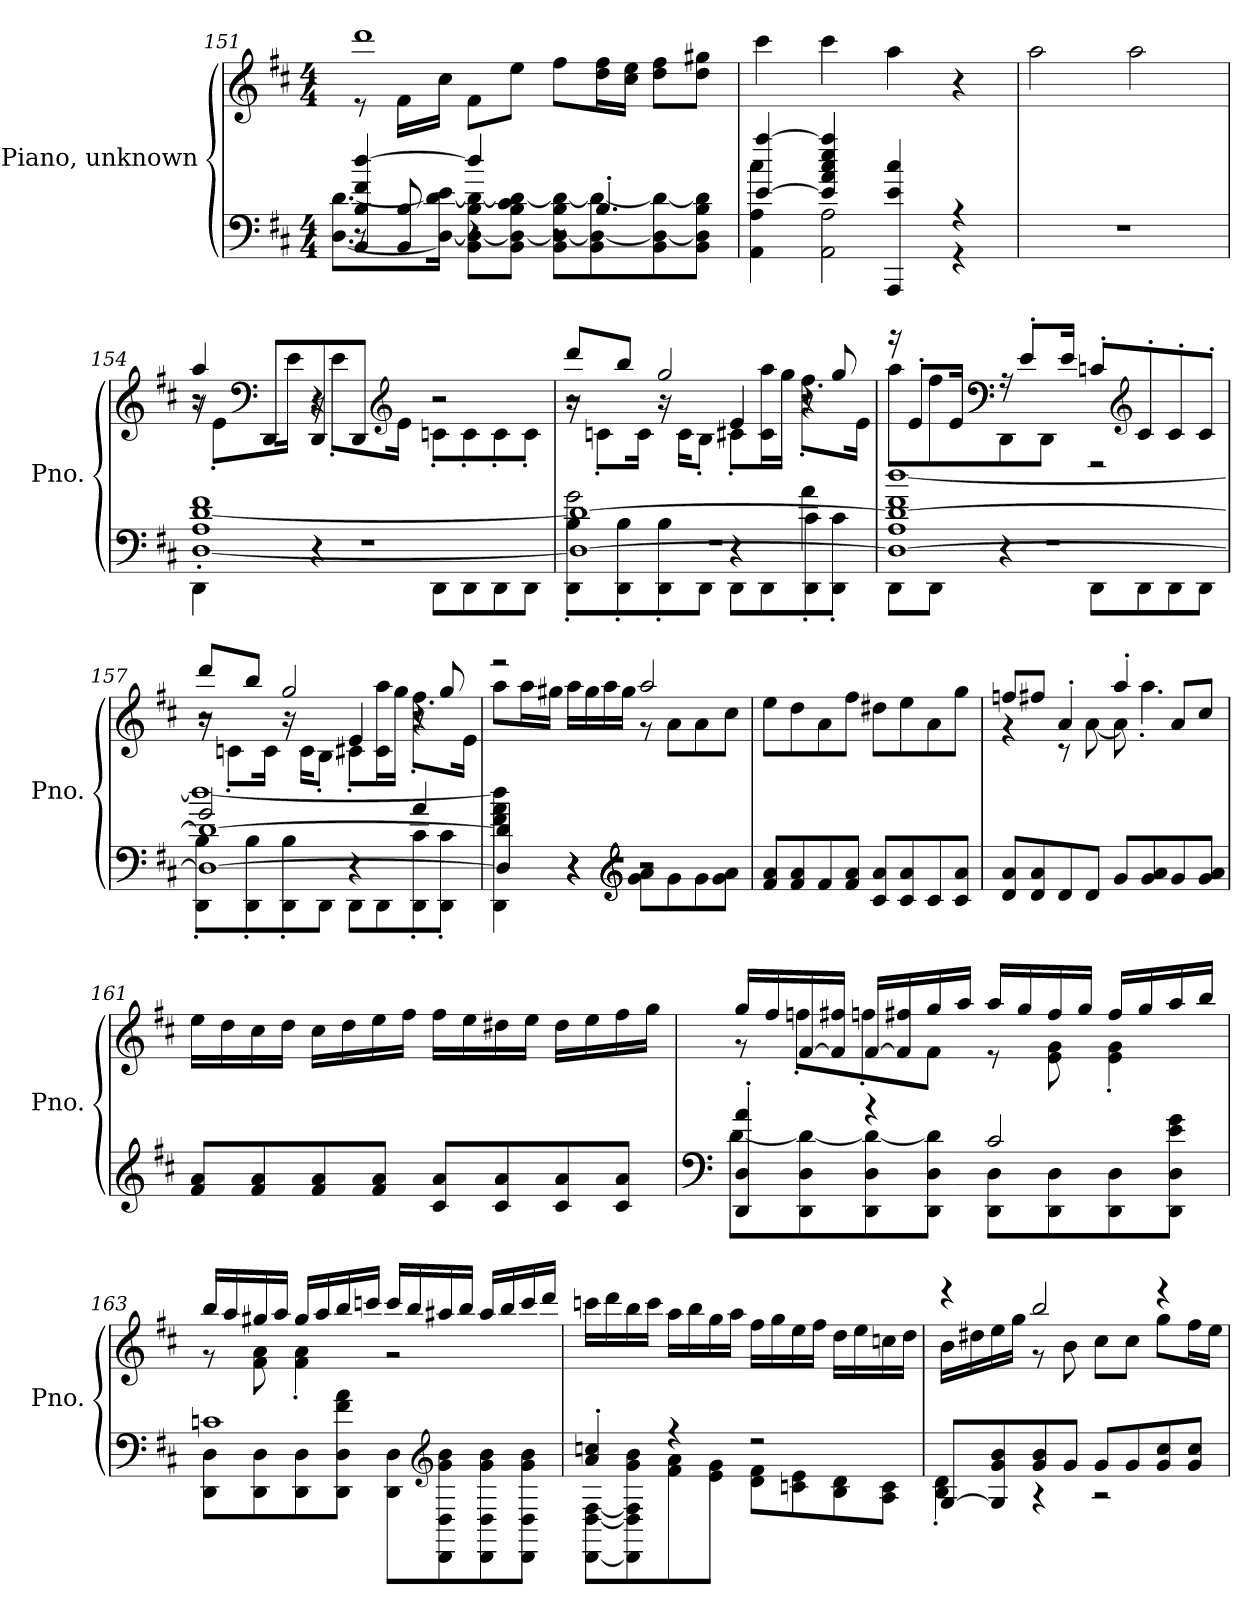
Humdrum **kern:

**kern	**kern
*part1	*part1
*staff2	*staff1
*I"Piano, unknown	*
*I'Pno.	*
!!LO:LB:g=z
*clefF4	*clefG2
*k[f#c#]	*k[f#c#]
*M4/4	*M4/4
=151	=151
*^	*^
*	*^	*	*
4BB/ 4B/ 4f#/ [4dd/	[8.D\ [8.d\L	8r	1ddd	8r
.	.	8BB/ 8B/	.	16f#\LL
.	16D\_ 16d\_ 16e\Jk	.	.	16cc#\JJ
4dd/]	8BB\ 8D\_ 8B\ 8d\_L	4r	.	8f#\L
.	8BB\ 8D\_ 8B\ 8c#\ 8d\_J	.	.	8ee\J
8r	8BB\ 8D\_ 8B\ 8d\_L	2r	.	8ff#\L
4.B'/	8BB\ 8D\_ 8d\_	.	.	16dd\ 16ff#\L
.	.	.	.	16cc#\ 16ee\JJ
.	8BB\ 8D\_ 8d\_	.	.	8dd\ 8ff#\L
.	8BB\ 8D\] 8B\ 8d\]J	.	.	8dd\ 8gg#X\J
*	*v	*v	*	*
*	*	*v	*v
=152	=152	=152
[4e/ [4aa/	4AA\ 4A\ 4cc#\	4ccc#\
4e/] 4a/ 4cc#/ 4ee/ 4aa/]	2AA\ 2A\	4ccc#\
4AAA/ 4e/ 4cc#/	.	4aa\
4r	4r	4r
*v	*v	*
=153	=153
1r	2aa\
.	2aa\
=154	=154
*^	*^
*	*^	*	*^
1r	[1D 1A [1d 1f#	4DD'\	4aa/	16r	8r
.	.	.	.	8e'\L	.
*	*	*	*clefF4	*	*
.	.	.	.	.	8DD/L
.	.	.	.	16e\Jk	.
.	.	4r	4r	16r	8DD/
.	.	.	.	8e'\L	.
.	.	.	.	.	8DD/J
*	*	*	*clefG2	*	*
.	.	.	.	16e\Jk	.
.	.	8DD\L	2r	8cn'\L	2r
.	.	8DD\	.	8c'\	.
.	.	8DD\	.	8c'\	.
.	.	8DD\J	.	8c'\J	.
!!LO:LB:g=z	!!	!!
=155	=155	=155	=155	=155	=155
*	*	*^	*	*	*
1r	2g\	1D_ 1d_	8DD\' 8B\'L	8ddd/L	16r	2r
.	.	.	.	.	8cn'\L	.
.	.	.	8DD\' 8B\'	8bb/J	.	.
.	.	.	.	.	16c\Jk	.
.	.	.	8DD\' 8B\'	2gg/	16r	.
.	.	.	.	.	16c\KL	.
.	.	.	8DD\J	.	8B'\J	.
.	4r	.	8DD\L	.	8c#X'\L	4e/
.	.	.	8DD\	.	16c#\ 16aa\L	.
.	.	.	.	.	16gg\JJ	.
.	4a\	.	8DD\' 8c#\'	8r	8.ff#'\L	4r
.	.	.	8DD\' 8c#\'J	8gg/	.	.
.	.	.	.	.	16e\Jk	.
*	*	*	*	*	*v	*v
=156	=156	=156	=156	=156	=156
1r	1A 1f# [1dd	1D_ 1d_	8DD\L	16r	8aa\L
.	.	.	.	8e'/L	.
.	.	.	8DD\J	.	8ff#\
.	.	.	.	16e/Jk	.
*	*	*	*	*clefF4	*
.	.	.	4r	16r	8DD\
.	.	.	.	8e'/L	.
.	.	.	.	.	8DD\J
.	.	.	.	16e/Jk	.
.	.	.	8DD\L	8cn'/L	2r
*	*	*	*	*clefG2	*
.	.	.	8DD\	8c'/	.
.	.	.	8DD\	8c'/	.
.	.	.	8DD\J	8c'/J	.
!!LO:PB:g=z
=157	=157	=157	=157	=157	=157
*	*	*	*	*	*^
2g/	1dd_	1D_ 1d_	8DD\' 8B\'L	8ddd/L	16r	2r
.	.	.	.	.	8cn'\L	.
.	.	.	8DD\' 8B\'	8bb/J	.	.
.	.	.	.	.	16c\Jk	.
.	.	.	8DD\' 8B\'	2gg/	16r	.
.	.	.	.	.	16c\KL	.
.	.	.	8DD\J	.	8B'\J	.
4r	.	.	8DD\L	.	8c#X'\L	4e/
.	.	.	8DD\	.	16c#\ 16aa\L	.
.	.	.	.	.	16gg\JJ	.
4a/	.	.	8DD\' 8c#\'	8r	8.ff#'\L	4r
.	.	.	8DD\' 8c#\'J	8gg/	.	.
.	.	.	.	.	16e\Jk	.
*	*	*	*	*	*v	*v
=158	=158	=158	=158	=158	=158
1r	4dd\]	4D/] 4d/]	4DD\ 4f#\ 4a\	2r	8aa\L
.	.	.	.	.	16aa\L
.	.	.	.	.	16gg#X\JJ
.	4r	4r	4r	.	16aa\LL
.	.	.	.	.	16gg#\
.	.	.	.	.	16aa\
.	.	.	.	.	16gg#\JJ
*clefG2	*	*	*	*	*
.	2r	2r	8g\ 8a\L	2aa/	8r
.	.	.	8g\	.	8a\L
.	.	.	8g\	.	8a\
.	.	.	8g\ 8a\J	.	8cc#\J
*v	*v	*v	*v	*	*
*	*v	*v
=159	=159
8f#/ 8a/L	8ee\L
8f#/ 8a/	8dd\
8f#/	8a\
8f#/ 8a/J	8ff#\J
8c#/ 8a/L	8dd#X\L
8c#/ 8a/	8ee\
8c#/	8a\
8c#/ 8a/J	8gg\J
!!LO:LB:g=z
=160	=160
*	*^
8d/ 8a/L	8ffn/L	4r
8d/ 8a/	8ff#X/J	.
8d/	4a'/	8r
8d/J	.	[8a\
8g/L	4aa'/	8a\]
8g/ 8a/	.	4.aa'\
8g/	8a/L	.
8g/ 8a/J	8cc#/J	.
*	*v	*v
=161	=161
8f#/ 8a/L	16ee\LL
.	16dd\
8f#/ 8a/	16cc#\
.	16dd\JJ
8f#/ 8a/	16cc#\LL
.	16dd\
8f#/ 8a/J	16ee\
.	16ff#\JJ
8c#/ 8a/L	16ff#\LL
.	16ee\
8c#/ 8a/	16dd#X\
.	16ee\JJ
8c#/ 8a/	16dd#\LL
.	16ee\
8c#/ 8a/J	16ff#\
.	16gg\JJ
!!LO:LB:g=z
=162	=162
*clefF4	*
*^	*^
4DD/' 4D/' 4a/'	[8d\L	16gg/LL	8r
.	.	16ff#/	.
.	8DD\ 8D\ 8d\_	[16f#/	8ffn'\L
.	.	16f#/] 16ff#X/JJ	.
4r	8DD\ 8D\ 8d\_	[16f#/LL	8ffn'\
.	.	16f#/] 16ff#X/	.
.	8DD\ 8D\ 8d\]J	16gg/	8f#\J
.	.	16aa/JJ	.
2c#/	8DD\ 8D\L	16aa/LL	8r
.	.	16gg/	.
.	8DD\ 8D\	16ff#/	8e\ 8g\
.	.	16gg/JJ	.
.	8DD\ 8D\	16ff#/LL	4e\' 4g\'
.	.	16gg/	.
.	8DD\ 8D\ 8e\ 8g\J	16aa/	.
.	.	16bb/JJ	.
=163	=163	=163	=163
1cn	8DD\ 8D\L	16bb/LL	8r
.	.	16aa/	.
.	8DD\ 8D\	16gg#X/	8f#\ 8a\
.	.	16aa/JJ	.
.	8DD\ 8D\	16gg#/LL	4f#\' 4a\'
.	.	16aa/	.
.	8DD\ 8D\ 8f#\ 8a\J	16bb/	.
.	.	16cccn/JJ	.
.	8DD\ 8D\L	16ccc/LL	2r
.	.	16bb/	.
*clefG2	*	*	*
.	8DD\ 8D\ 8g\ 8b\	16aa#X/	.
.	.	16bb/JJ	.
.	8DD\ 8D\ 8g\ 8b\	16aa#/LL	.
.	.	16bb/	.
.	8DD\ 8D\ 8g\ 8b\J	16ccc/	.
.	.	16ddd/JJ	.
*	*	*v	*v
!!LO:LB:g=z
=164	=164	=164
4a/' 4ccn/'	[8DD\ [8D\ [8F#\L	16cccn\LL
.	.	16ddd\
.	8DD\] 8D\] 8F#\] 8g\ 8b\	16bb\
.	.	16ccc\JJ
4r	8f#\ 8a\	16aa\LL
.	.	16bb\
.	8e\ 8g\J	16gg\
.	.	16aa\JJ
2r	8d\ 8f#\L	16ff#\LL
.	.	16gg\
.	8cn\ 8e\	16ee\
.	.	16ff#\JJ
.	8B\ 8d\	16dd\LL
.	.	16ee\
.	8A\ 8c\J	16ccn\
.	.	16dd\JJ
=165	=165	=165
*	*	*^
[8G/L	4B\' 4d\'	4r	16b\LL
.	.	.	16dd#X\
8G/] 8g/ 8b/	.	.	16ee\
.	.	.	16gg\JJ
8g/ 8b/	4r	2bb/	8r
8g/J	.	.	8b\
8g/L	2r	.	8cc#\L
8g/	.	.	8cc#\J
8g/ 8cc#/	.	4r	8gg\L
8g/ 8cc#/J	.	.	16ff#\L
.	.	.	16ee\JJ
*v	*v	*	*
*	*v	*v
=	=
*-	*-
